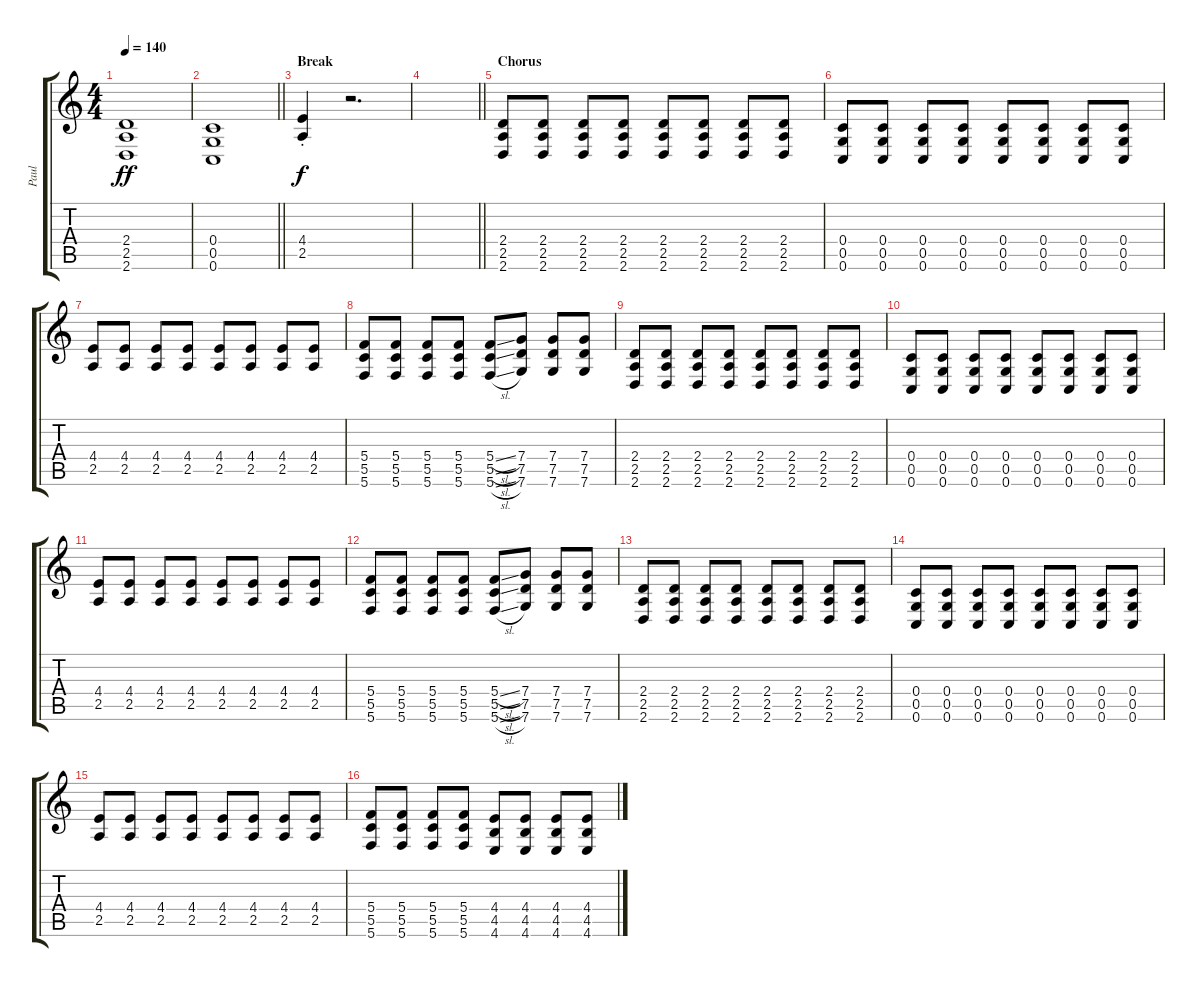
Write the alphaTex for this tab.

\track ("Paul" "Paul") {instrument distortionguitar}
\staff {score tabs}
\tuning (D4 A3 F3 C3 G2 C2) {hide}
\ts (4 4)
\tempo 140
\clef g2
\ks c
(2.4 2.5 2.6).1{dy ff} |
\barLineRight lightlight
(0.4 0.5 0.6).1 |
\section ("" "Break")
(4.4{st} 2.5{st}).4{dy f} r.2{d} |
\barLineRight lightlight
|
\section ("" "Chorus")
(2.4 2.5 2.6).8 (2.4 2.5 2.6).8 (2.4 2.5 2.6).8 (2.4 2.5 2.6).8 (2.4 2.5 2.6).8 (2.4 2.5 2.6).8 (2.4 2.5 2.6).8 (2.4 2.5 2.6).8 |
(0.4 0.5 0.6).8 (0.4 0.5 0.6).8 (0.4 0.5 0.6).8 (0.4 0.5 0.6).8 (0.4 0.5 0.6).8 (0.4 0.5 0.6).8 (0.4 0.5 0.6).8 (0.4 0.5 0.6).8 |
(4.4 2.5).8 (4.4 2.5).8 (4.4 2.5).8 (4.4 2.5).8 (4.4 2.5).8 (4.4 2.5).8 (4.4 2.5).8 (4.4 2.5).8 |
(5.4 5.5 5.6).8 (5.4 5.5 5.6).8 (5.4 5.5 5.6).8 (5.4 5.5 5.6).8 (5.4{sl} 5.5{sl} 5.6{sl}).8 (7.4 7.5 7.6).8 (7.4 7.5 7.6).8 (7.4 7.5 7.6).8 |
(2.4 2.5 2.6).8 (2.4 2.5 2.6).8 (2.4 2.5 2.6).8 (2.4 2.5 2.6).8 (2.4 2.5 2.6).8 (2.4 2.5 2.6).8 (2.4 2.5 2.6).8 (2.4 2.5 2.6).8 |
(0.4 0.5 0.6).8 (0.4 0.5 0.6).8 (0.4 0.5 0.6).8 (0.4 0.5 0.6).8 (0.4 0.5 0.6).8 (0.4 0.5 0.6).8 (0.4 0.5 0.6).8 (0.4 0.5 0.6).8 |
(4.4 2.5).8 (4.4 2.5).8 (4.4 2.5).8 (4.4 2.5).8 (4.4 2.5).8 (4.4 2.5).8 (4.4 2.5).8 (4.4 2.5).8 |
(5.4 5.5 5.6).8 (5.4 5.5 5.6).8 (5.4 5.5 5.6).8 (5.4 5.5 5.6).8 (5.4{sl} 5.5{sl} 5.6{sl}).8 (7.4 7.5 7.6).8 (7.4 7.5 7.6).8 (7.4 7.5 7.6).8 |
(2.4 2.5 2.6).8 (2.4 2.5 2.6).8 (2.4 2.5 2.6).8 (2.4 2.5 2.6).8 (2.4 2.5 2.6).8 (2.4 2.5 2.6).8 (2.4 2.5 2.6).8 (2.4 2.5 2.6).8 |
(0.4 0.5 0.6).8 (0.4 0.5 0.6).8 (0.4 0.5 0.6).8 (0.4 0.5 0.6).8 (0.4 0.5 0.6).8 (0.4 0.5 0.6).8 (0.4 0.5 0.6).8 (0.4 0.5 0.6).8 |
(4.4 2.5).8 (4.4 2.5).8 (4.4 2.5).8 (4.4 2.5).8 (4.4 2.5).8 (4.4 2.5).8 (4.4 2.5).8 (4.4 2.5).8 |
(5.4 5.5 5.6).8 (5.4 5.5 5.6).8 (5.4 5.5 5.6).8 (5.4 5.5 5.6).8 (4.4 4.5 4.6).8 (4.4 4.5 4.6).8 (4.4 4.5 4.6).8 (4.4 4.5 4.6).8
